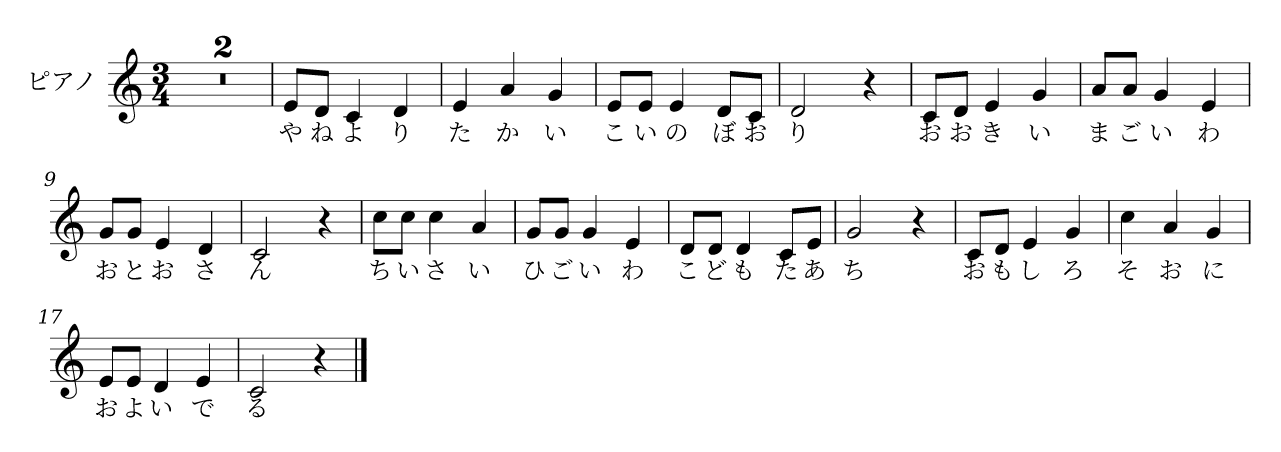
**kern	**text
*part1	*part1
*staff1	*staff1
*I"ピアノ	*
*clefG2	*
*k[]	*
*M3/4	*
*MM88	*
=1	=1
2.r	.
=2	=2
2.r	.
=3	=3
!	!LO:LY:b
8e/L	や
!	!LO:LY:b
8d/J	ね
!	!LO:LY:b
4c/	よ
!	!LO:LY:b
4d/	り
=4	=4
!	!LO:LY:b
4e/	た
!	!LO:LY:b
4a/	か
!	!LO:LY:b
4g/	い
=5	=5
!	!LO:LY:b
8e/L	こ
!	!LO:LY:b
8e/J	い
!	!LO:LY:b
4e/	の
!	!LO:LY:b
8d/L	ぼ
!	!LO:LY:b
8c/J	お
=6	=6
!	!LO:LY:b
2d/	り
4r	.
=7	=7
!	!LO:LY:b
8c/L	お
!	!LO:LY:b
8d/J	お
!	!LO:LY:b
4e/	き
!	!LO:LY:b
4g/	い
=8	=8
!	!LO:LY:b
8a/L	ま
!	!LO:LY:b
8a/J	ご
!	!LO:LY:b
4g/	い
!	!LO:LY:b
4e/	わ
=9	=9
!	!LO:LY:b
8g/L	お
!	!LO:LY:b
8g/J	と
!	!LO:LY:b
4e/	お
!	!LO:LY:b
4d/	さ
=10	=10
!	!LO:LY:b
2c/	ん
4r	.
=11	=11
!	!LO:LY:b
8cc\L	ち
!	!LO:LY:b
8cc\J	い
!	!LO:LY:b
4cc\	さ
!	!LO:LY:b
4a/	い
!!LO:LB:g=z
=12	=12
!	!LO:LY:b
8g/L	ひ
!	!LO:LY:b
8g/J	ご
!	!LO:LY:b
4g/	い
!	!LO:LY:b
4e/	わ
=13	=13
!	!LO:LY:b
8d/L	こ
!	!LO:LY:b
8d/J	ど
!	!LO:LY:b
4d/	も
!	!LO:LY:b
8c/L	た
!	!LO:LY:b
8e/J	あ
=14	=14
!	!LO:LY:b
2g/	ち
4r	.
=15	=15
!	!LO:LY:b
8c/L	お
!	!LO:LY:b
8d/J	も
!	!LO:LY:b
4e/	し
!	!LO:LY:b
4g/	ろ
=16	=16
!	!LO:LY:b
4cc\	そ
!	!LO:LY:b
4a/	お
!	!LO:LY:b
4g/	に
=17	=17
!	!LO:LY:b
8e/L	お
!	!LO:LY:b
8e/J	よ
!	!LO:LY:b
4d/	い
!	!LO:LY:b
4e/	で
=18	=18
!	!LO:LY:b
2c/	る
4r	.
==	==
*-	*-
